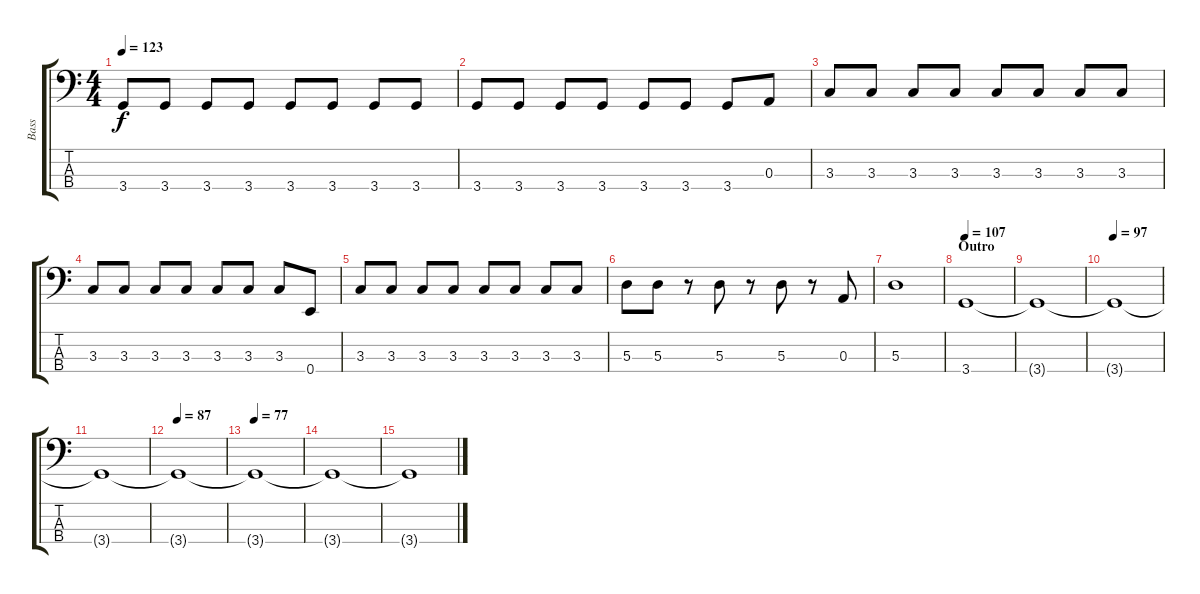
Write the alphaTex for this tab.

\track ("Bass" "Bass") {instrument electricbassfinger}
\staff {score tabs}
\tuning (G2 D2 A1 E1) {hide}
\ts (4 4)
\tempo 123
\clef f4
\ks c
3.4.8{dy f} 3.4.8 3.4.8 3.4.8 3.4.8 3.4.8 3.4.8 3.4.8 |
3.4.8 3.4.8 3.4.8 3.4.8 3.4.8 3.4.8 3.4.8 0.3.8 |
3.3.8 3.3.8 3.3.8 3.3.8 3.3.8 3.3.8 3.3.8 3.3.8 |
3.3.8 3.3.8 3.3.8 3.3.8 3.3.8 3.3.8 3.3.8 0.4.8 |
3.3.8 3.3.8 3.3.8 3.3.8 3.3.8 3.3.8 3.3.8 3.3.8 |
5.3.8 5.3.8 r.8 5.3.8 r.8 5.3.8 r.8 0.3.8 |
5.3.1 |
\section ("" "Outro")
\tempo 107
3.4.1 |
3.4{t}.1 |
\tempo 97
3.4{t}.1 |
3.4{t}.1 |
\tempo 87
3.4{t}.1 |
\tempo 77
3.4{t}.1 |
3.4{t}.1 |
3.4{t}.1
